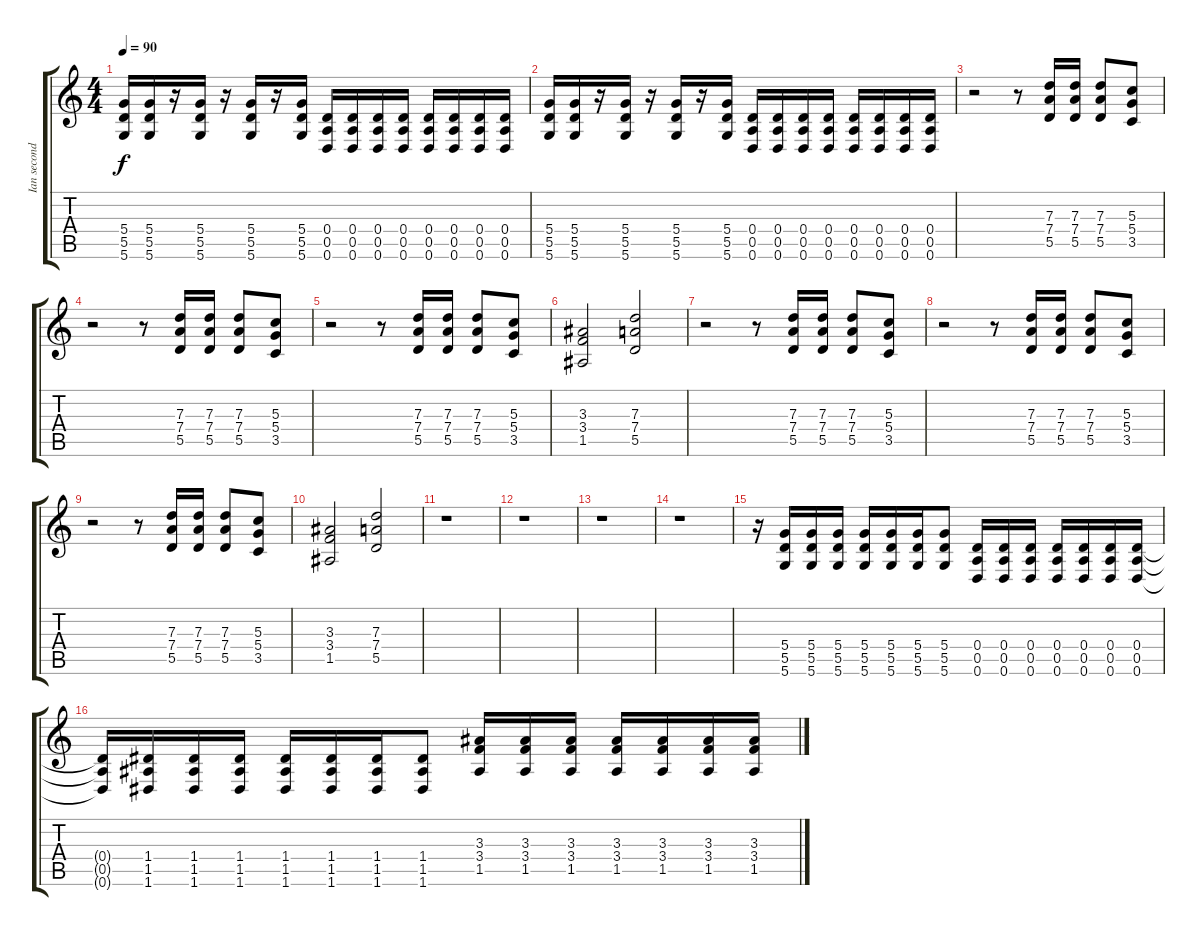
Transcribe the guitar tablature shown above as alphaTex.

\track ("Ian second guitar" "Ian second") {instrument distortionguitar}
\staff {score tabs}
\tuning (E4 B3 G3 D3 A2 D2) {hide}
\ts (4 4)
\tempo 90
\clef g2
\ks c
(5.4 5.5 5.6).16{dy f instrument distortionguitar} (5.4 5.5 5.6).16 r.16 (5.4 5.5 5.6).16 r.16 (5.4 5.5 5.6).16 r.16 (5.4 5.5 5.6).16 (0.4 0.5 0.6).16 (0.4 0.5 0.6).16 (0.4 0.5 0.6).16 (0.4 0.5 0.6).16 (0.4 0.5 0.6).16 (0.4 0.5 0.6).16 (0.4 0.5 0.6).16 (0.4 0.5 0.6).16 |
(5.4 5.5 5.6).16 (5.4 5.5 5.6).16 r.16 (5.4 5.5 5.6).16 r.16 (5.4 5.5 5.6).16 r.16 (5.4 5.5 5.6).16 (0.4 0.5 0.6).16 (0.4 0.5 0.6).16 (0.4 0.5 0.6).16 (0.4 0.5 0.6).16 (0.4 0.5 0.6).16 (0.4 0.5 0.6).16 (0.4 0.5 0.6).16 (0.4 0.5 0.6).16 |
r.2 r.8 (7.3 7.4 5.5).16 (7.3 7.4 5.5).16 (7.3 7.4 5.5).8 (5.3 5.4 3.5).8 |
r.2 r.8 (7.3 7.4 5.5).16 (7.3 7.4 5.5).16 (7.3 7.4 5.5).8 (5.3 5.4 3.5).8 |
r.2 r.8 (7.3 7.4 5.5).16 (7.3 7.4 5.5).16 (7.3 7.4 5.5).8 (5.3 5.4 3.5).8 |
(3.3 3.4 1.5).2 (7.3 7.4 5.5).2 |
r.2 r.8 (7.3 7.4 5.5).16 (7.3 7.4 5.5).16 (7.3 7.4 5.5).8 (5.3 5.4 3.5).8 |
r.2 r.8 (7.3 7.4 5.5).16 (7.3 7.4 5.5).16 (7.3 7.4 5.5).8 (5.3 5.4 3.5).8 |
r.2 r.8 (7.3 7.4 5.5).16 (7.3 7.4 5.5).16 (7.3 7.4 5.5).8 (5.3 5.4 3.5).8 |
(3.3 3.4 1.5).2 (7.3 7.4 5.5).2 |
r.1 |
r.1 |
r.1 |
r.1 |
r.16 (5.4 5.5 5.6).16 (5.4 5.5 5.6).16 (5.4 5.5 5.6).16 (5.4 5.5 5.6).16 (5.4 5.5 5.6).16 (5.4 5.5 5.6).16 (5.4 5.5 5.6).8 (0.4 0.5 0.6).16 (0.4 0.5 0.6).16 (0.4 0.5 0.6).16 (0.4 0.5 0.6).16 (0.4 0.5 0.6).16 (0.4 0.5 0.6).16 (0.4 0.5 0.6).16 |
(0.4{t} 0.5{t} 0.6{t}).16 (1.4 1.5 1.6).16 (1.4 1.5 1.6).16 (1.4 1.5 1.6).16 (1.4 1.5 1.6).16 (1.4 1.5 1.6).16 (1.4 1.5 1.6).16 (1.4 1.5 1.6).8 (3.3 3.4 1.5).16 (3.3 3.4 1.5).16 (3.3 3.4 1.5).16 (3.3 3.4 1.5).16 (3.3 3.4 1.5).16 (3.3 3.4 1.5).16 (3.3 3.4 1.5).16
